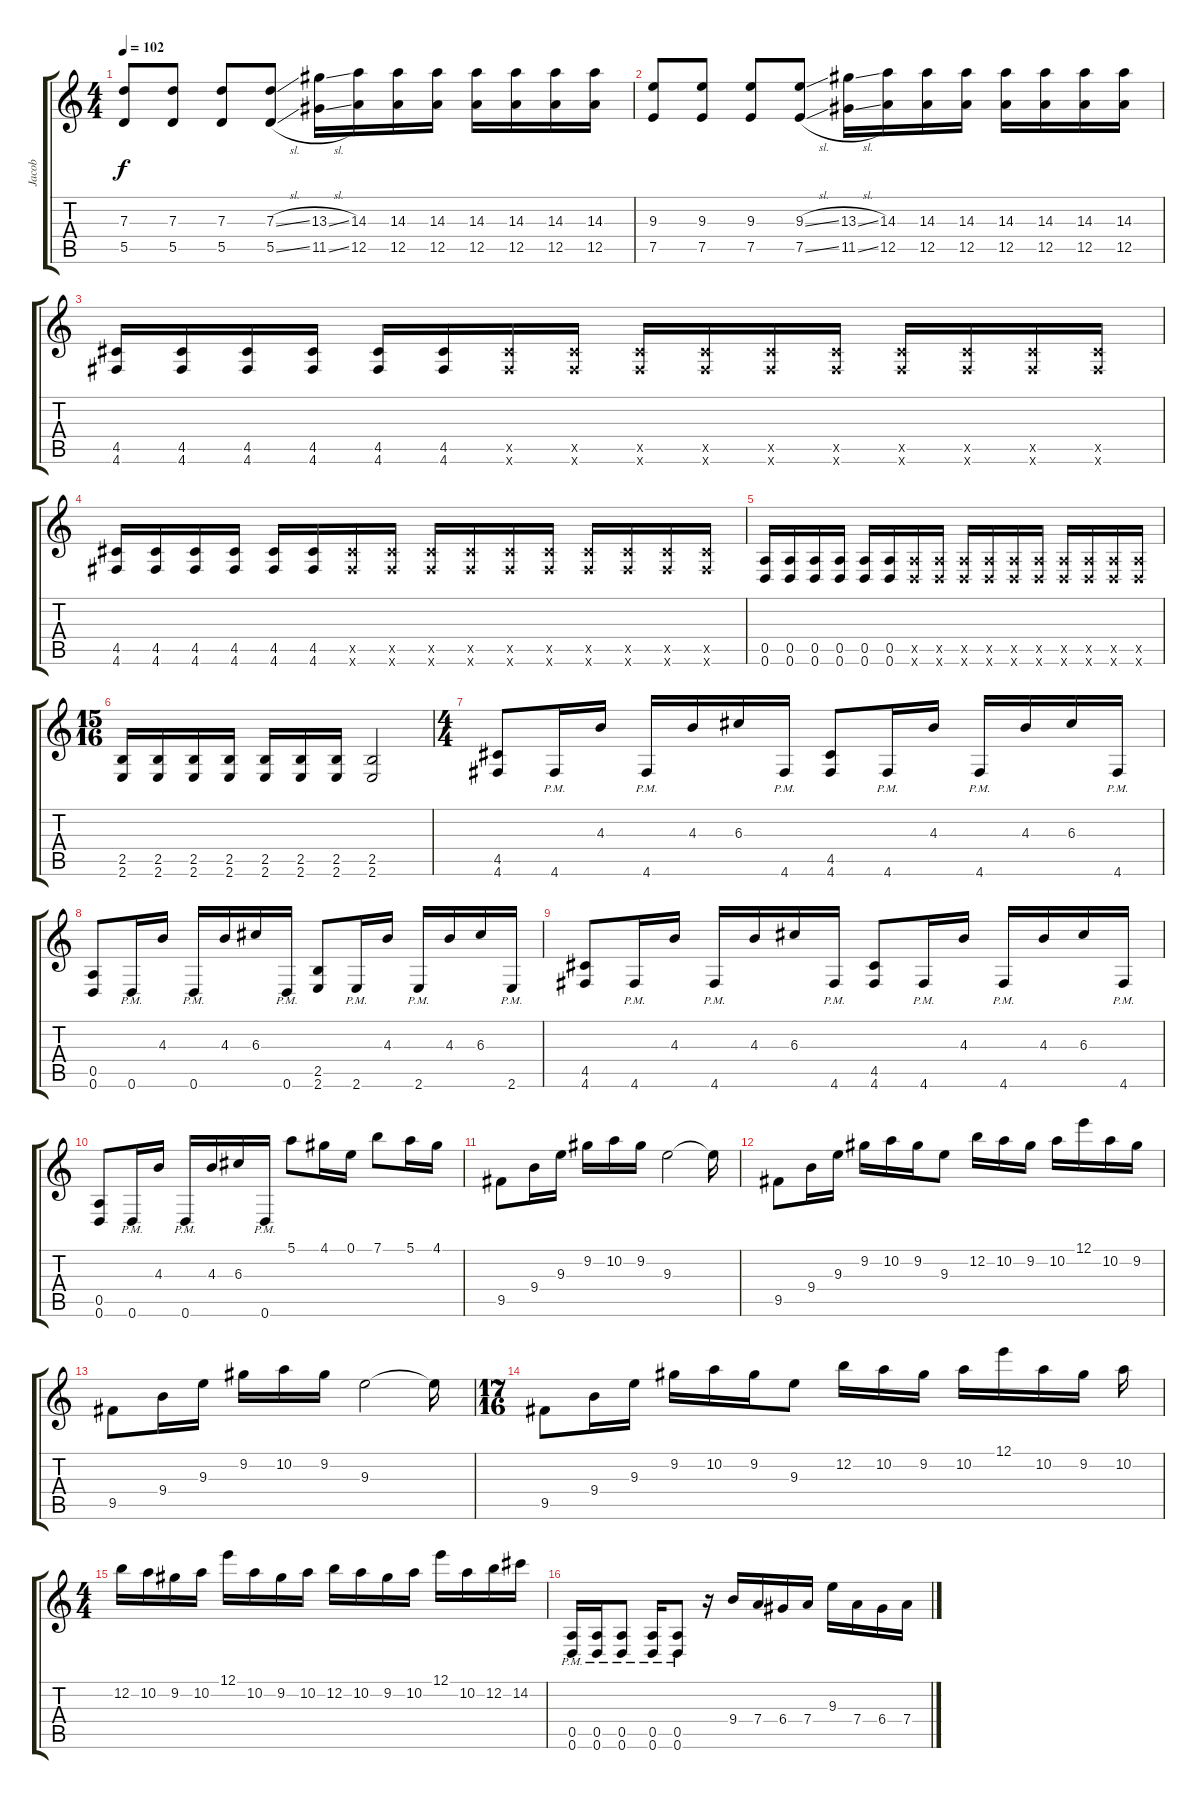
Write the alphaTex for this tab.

\track ("Jacob" "Jacob") {instrument overdrivenguitar}
\staff {score tabs}
\tuning (E4 B3 G3 D3 A2 D2) {hide}
\ts (4 4)
\tempo 102
\clef g2
\ks c
(7.3 5.5).8{dy f} (7.3 5.5).8 (7.3 5.5).8 (7.3{sl} 5.5{sl}).8 (13.3{sl} 11.5{sl}).16 (14.3 12.5).16 (14.3 12.5).16 (14.3 12.5).16 (14.3 12.5).16 (14.3 12.5).16 (14.3 12.5).16 (14.3 12.5).16 |
(9.3 7.5).8 (9.3 7.5).8 (9.3 7.5).8 (9.3{sl} 7.5{sl}).8 (13.3{sl} 11.5{sl}).16 (14.3 12.5).16 (14.3 12.5).16 (14.3 12.5).16 (14.3 12.5).16 (14.3 12.5).16 (14.3 12.5).16 (14.3 12.5).16 |
(4.5 4.6).16 (4.5 4.6).16 (4.5 4.6).16 (4.5 4.6).16 (4.5 4.6).16 (4.5 4.6).16 (4.5{x} 4.6{x}).16 (4.5{x} 4.6{x}).16 (4.5{x} 4.6{x}).16 (4.5{x} 4.6{x}).16 (4.5{x} 4.6{x}).16 (4.5{x} 4.6{x}).16 (4.5{x} 4.6{x}).16 (4.5{x} 4.6{x}).16 (4.5{x} 4.6{x}).16 (4.5{x} 4.6{x}).16 |
(4.5 4.6).16 (4.5 4.6).16 (4.5 4.6).16 (4.5 4.6).16 (4.5 4.6).16 (4.5 4.6).16 (4.5{x} 4.6{x}).16 (4.5{x} 4.6{x}).16 (4.5{x} 4.6{x}).16 (4.5{x} 4.6{x}).16 (4.5{x} 4.6{x}).16 (4.5{x} 4.6{x}).16 (4.5{x} 4.6{x}).16 (4.5{x} 4.6{x}).16 (4.5{x} 4.6{x}).16 (4.5{x} 4.6{x}).16 |
(0.5 0.6).16 (0.5 0.6).16 (0.5 0.6).16 (0.5 0.6).16 (0.5 0.6).16 (0.5 0.6).16 (0.5{x} 0.6{x}).16 (0.5{x} 0.6{x}).16 (0.5{x} 0.6{x}).16 (0.5{x} 0.6{x}).16 (0.5{x} 0.6{x}).16 (0.5{x} 0.6{x}).16 (0.5{x} 0.6{x}).16 (0.5{x} 0.6{x}).16 (0.5{x} 0.6{x}).16 (0.5{x} 0.6{x}).16 |
\ts (15 16)
(2.5 2.6).16 (2.5 2.6).16 (2.5 2.6).16 (2.5 2.6).16 (2.5 2.6).16 (2.5 2.6).16 (2.5 2.6).16 (2.5 2.6).2 |
\ts (4 4)
(4.5 4.6).8 4.6{pm}.16 4.3.16 4.6{pm}.16 4.3.16 6.3.16 4.6{pm}.16 (4.5 4.6).8 4.6{pm}.16 4.3.16 4.6{pm}.16 4.3.16 6.3.16 4.6{pm}.16 |
(0.5 0.6).8 0.6{pm}.16 4.3.16 0.6{pm}.16 4.3.16 6.3.16 0.6{pm}.16 (2.5 2.6).8 2.6{pm}.16 4.3.16 2.6{pm}.16 4.3.16 6.3.16 2.6{pm}.16 |
(4.5 4.6).8 4.6{pm}.16 4.3.16 4.6{pm}.16 4.3.16 6.3.16 4.6{pm}.16 (4.5 4.6).8 4.6{pm}.16 4.3.16 4.6{pm}.16 4.3.16 6.3.16 4.6{pm}.16 |
(0.5 0.6).8 0.6{pm}.16 4.3.16 0.6{pm}.16 4.3.16 6.3.16 0.6{pm}.16 5.1.8 4.1.16 0.1.16 7.1.8 5.1.16 4.1.16 |
9.5.8 9.4.16 9.3.16 9.2.16 10.2.16 9.2.16 9.3.2 9.3{t}.16 |
9.5.8 9.4.16 9.3.16 9.2.16 10.2.16 9.2.16 9.3.8 12.2.16 10.2.16 9.2.16 10.2.16 12.1.16 10.2.16 9.2.16 |
9.5.8 9.4.16 9.3.16 9.2.16 10.2.16 9.2.16 9.3.2 9.3{t}.16 |
\ts (17 16)
9.5.8 9.4.16 9.3.16 9.2.16 10.2.16 9.2.16 9.3.8 12.2.16 10.2.16 9.2.16 10.2.16 12.1.16 10.2.16 9.2.16 10.2.16 |
\ts (4 4)
12.2.16 10.2.16 9.2.16 10.2.16 12.1.16 10.2.16 9.2.16 10.2.16 12.2.16 10.2.16 9.2.16 10.2.16 12.1.16 10.2.16 12.2.16 14.2.16 |
(0.5{pm} 0.6{pm}).16 (0.5{pm} 0.6{pm}).16 (0.5{pm} 0.6{pm}).8 (0.5{pm} 0.6{pm}).16 (0.5{pm} 0.6{pm}).8 r.16 9.4.16 7.4.16 6.4.16 7.4.16 9.3.16 7.4.16 6.4.16 7.4.16
